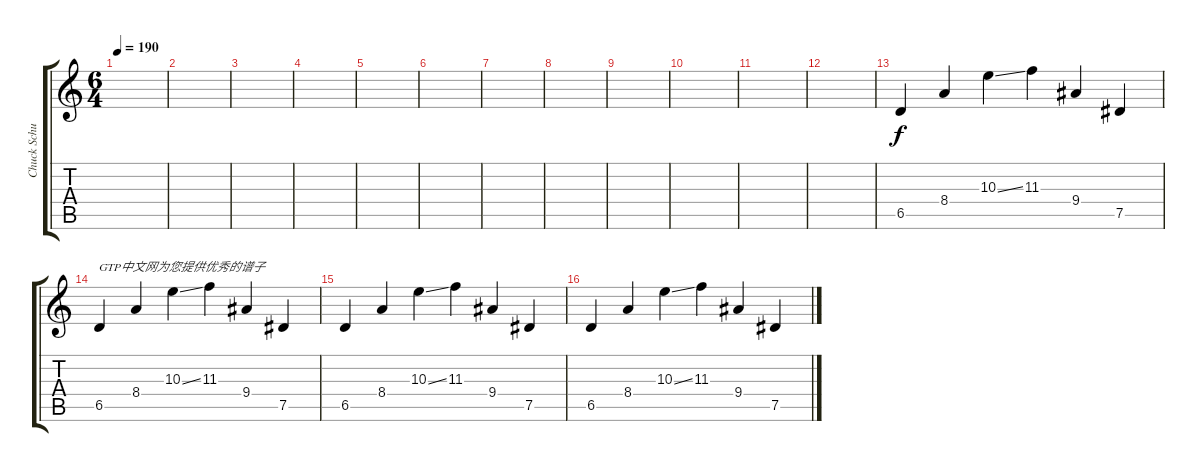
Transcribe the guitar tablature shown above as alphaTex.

\track ("Chuck Schuldiner" "Chuck Schu") {instrument distortionguitar}
\staff {score tabs}
\tuning (Eb4 Bb3 Gb3 Db3 Ab2 Eb2) {hide}
\ts (6 4)
\tempo 190
\clef g2
\ks c
|
|
|
|
|
|
|
|
|
|
|
|
6.5.4 8.4.4 10.3{ss}.4 11.3.4 9.4.4 7.5.4 |
6.5.4{txt "GTP中文网为您提供优秀的谱子"} 8.4.4 10.3{ss}.4 11.3.4 9.4.4 7.5.4 |
6.5.4 8.4.4 10.3{ss}.4 11.3.4 9.4.4 7.5.4 |
6.5.4 8.4.4 10.3{ss}.4 11.3.4 9.4.4 7.5.4
